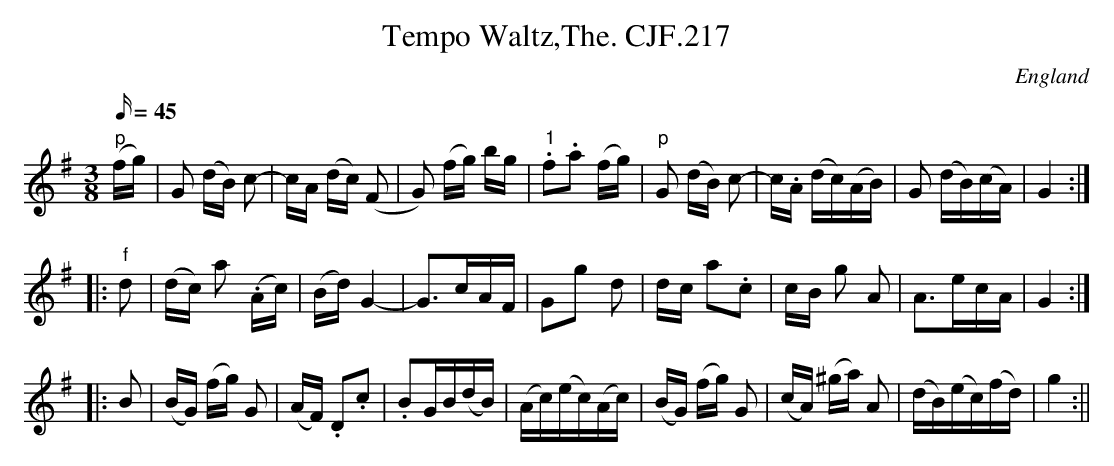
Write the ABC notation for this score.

X:1
T:Tempo Waltz,The. CJF.217
M:3/8
L:1/16
Q:45
O:England
K:G
"p"(fg)|G2 (dB) c2-|cA (dc) (F2|G2) (fg) bg|"1".f2.a2 (fg)|\
"p"G2 (dB) c2-|c.A (dc)(AB)|G2 (dB)(cA)|
G4:||:!"f"d2|(dc) a2 (.Ac)|(Bd) G4-|G3cAF|G2g2 d2|dc a2.c2|\
cB g2 A2|A3ecA|G4:||:!B2|
(BG) (fg) G2|(AF) .D2.c2|.B2GB(dB)|(Ac)(ec)(Ac)|\
(BG) (fg) G2|(cA) (^ga) A2|(dB)(ec)(fd)|g4:||
